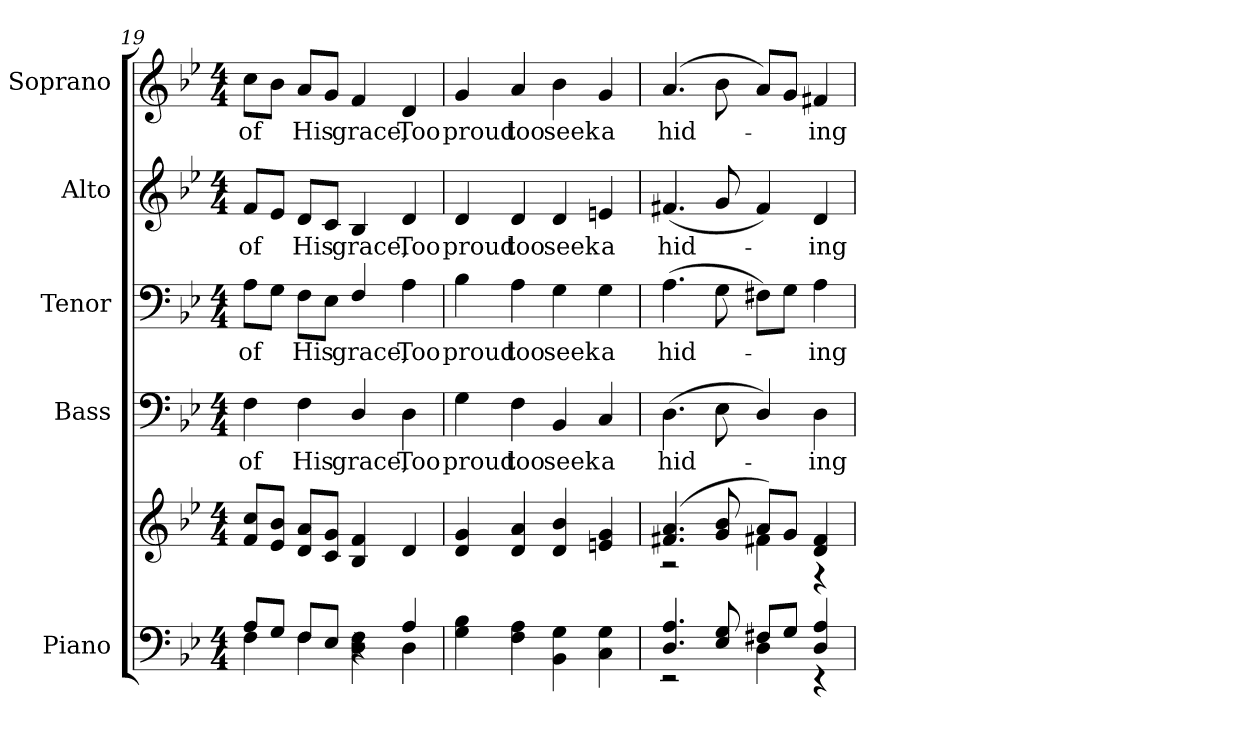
**kern	**kern	**kern	**text	**kern	**text	**kern	**text	**kern	**text
*part5	*part5	*part4	*part4	*part3	*part3	*part2	*part2	*part1	*part1
*staff6	*staff5	*staff4	*staff4	*staff3	*staff3	*staff2	*staff2	*staff1	*staff1
*I"Piano	*	*I"Bass	*	*I"Tenor	*	*I"Alto	*	*I"Soprano	*
*I'Pno.	*	*I'B.	*	*I'T.	*	*I'A.	*	*I'S.	*
*clefF4	*clefG2	*clefF4	*	*clefF4	*	*clefG2	*	*clefG2	*
*k[b-e-]	*k[b-e-]	*k[b-e-]	*	*k[b-e-]	*	*k[b-e-]	*	*k[b-e-]	*
*B-:	*B-:	*B-:	*	*B-:	*	*B-:	*	*B-:	*
*M4/4	*M4/4	*M4/4	*	*M4/4	*	*M4/4	*	*M4/4	*
=19	=19	=19	=19	=19	=19	=19	=19	=19	=19
*^	*	*	*	*	*	*	*	*	*
*	*^	*	*	*	*	*	*	*	*	*
!	!	!	!	!	!LO:LY:b:color=#000000	!	!	!	!	!	!
!	!	!	!	!	!	!	!LO:LY:b:color=#000000	!	!	!	!
!	!	!	!	!	!	!	!	!	!LO:LY:b:color=#000000	!	!
!	!	!	!	!	!	!	!	!	!	!	!LO:LY:b:color=#000000
8Ai/L	4Fi\	2ryy	8fi/ 8cciL	4Fi\	of	8Ai\L	of	8fi/L	of	8cci\L	of
8Gi/J	.	.	8e-i/ 8b-iJ	.	.	8Gi\J	.	8e-i/J	.	8b-i\J	.
!	!	!	!	!	!LO:LY:b:color=#000000	!	!	!	!	!	!
!	!	!	!	!	!	!	!LO:LY:b:color=#000000	!	!	!	!
!	!	!	!	!	!	!	!	!	!LO:LY:b:color=#000000	!	!
!	!	!	!	!	!	!	!	!	!	!	!LO:LY:b:color=#000000
8Fi/L	4Fi\	.	8di/ 8aiL	4Fi\	His	8Fi\L	His	8di/L	His	8ai/L	His
8E-i/J	.	.	8ci/ 8giJ	.	.	8E-i\J	.	8ci/J	.	8gi/J	.
!	!	!	!	!	!LO:LY:b:color=#000000	!	!	!	!	!	!
!	!	!	!	!	!	!	!LO:LY:b:color=#000000	!	!	!	!
!	!	!	!	!	!	!	!	!	!LO:LY:b:color=#000000	!	!
!	!	!	!	!	!	!	!	!	!	!	!LO:LY:b:color=#000000
4Di\ 4Fi	4r	2r	4B-i/ 4fi	4Di/	grace,	4Fi/	grace,	4B-i/	grace,	4fi/	grace,
!	!	!	!	!	!LO:LY:b:color=#000000	!	!	!	!	!	!
!	!	!	!	!	!	!	!LO:LY:b:color=#000000	!	!	!	!
!	!	!	!	!	!	!	!	!	!LO:LY:b:color=#000000	!	!
!	!	!	!	!	!	!	!	!	!	!	!LO:LY:b:color=#000000
4Ai/	4Di\	.	4di/	4Di\	Too	4Ai\	Too	4di/	Too	4di/	Too
*v	*v	*v	*	*	*	*	*	*	*	*	*
!!LO:PB:g=z
=20	=20	=20	=20	=20	=20	=20	=20	=20	=20
*^	*	*	*	*	*	*	*	*	*
!	!	!	!	!LO:LY:b:color=#000000	!	!	!	!	!	!
*v	*v	*	*	*	*	*	*	*	*	*
*^	*	*	*	*	*	*	*	*	*
!	!	!	!	!	!	!LO:LY:b:color=#000000	!	!	!	!
*v	*v	*	*	*	*	*	*	*	*	*
*^	*	*	*	*	*	*	*	*	*
!	!	!	!	!	!	!	!	!LO:LY:b:color=#000000	!	!
*v	*v	*	*	*	*	*	*	*	*	*
*^	*	*	*	*	*	*	*	*	*
!	!	!	!	!	!	!	!	!	!	!LO:LY:b:color=#000000
*v	*v	*	*	*	*	*	*	*	*	*
4Gi\ 4B-i	4di/ 4gi	4Gi\	proud	4B-i\	proud	4di/	proud	4gi/	proud
!	!	!	!LO:LY:b:color=#000000	!	!	!	!	!	!
!	!	!	!	!	!LO:LY:b:color=#000000	!	!	!	!
!	!	!	!	!	!	!	!LO:LY:b:color=#000000	!	!
!	!	!	!	!	!	!	!	!	!LO:LY:b:color=#000000
4Fi\ 4Ai	4di/ 4ai	4Fi\	too	4Ai\	too	4di/	too	4ai/	too
!	!	!	!LO:LY:b:color=#000000	!	!	!	!	!	!
!	!	!	!	!	!LO:LY:b:color=#000000	!	!	!	!
!	!	!	!	!	!	!	!LO:LY:b:color=#000000	!	!
!	!	!	!	!	!	!	!	!	!LO:LY:b:color=#000000
4BB-i\ 4Gi	4di/ 4b-i	4BB-i/	seek	4Gi\	seek	4di/	seek	4b-i\	seek
!	!	!	!LO:LY:b:color=#000000	!	!	!	!	!	!
!	!	!	!	!	!LO:LY:b:color=#000000	!	!	!	!
!	!	!	!	!	!	!	!LO:LY:b:color=#000000	!	!
!	!	!	!	!	!	!	!	!	!LO:LY:b:color=#000000
4Ci\ 4Gi	4eni/ 4gi	4Ci/	a	4Gi\	a	4eni/	a	4gi/	a
=21	=21	=21	=21	=21	=21	=21	=21	=21	=21
*^	*^	*	*	*	*	*	*	*	*
!	!	!	!	!	!LO:LY:b:color=#000000	!	!	!	!	!	!
!	!	!	!	!	!	!	!LO:LY:b:color=#000000	!	!	!	!
!	!	!	!	!	!	!	!	!	!LO:LY:b:color=#000000	!	!
!	!	!	!	!	!	!	!	!	!	!	!LO:LY:b:color=#000000
4.Di/ 4.Ai	2r	(4.f#Xi/ 4.ai	2r	(4.Di\	hid-	(4.Ai\	hid-	(4.f#Xi/	hid-	(4.ai/	hid-
8E-i/ 8Gi	.	8gi/ 8b-i	.	8E-i\	.	8Gi\	.	8gi/	.	8b-i\	.
8F#Xi/L	4Di\	8ai/L)	4f#Xi\	4Di/)	.	8F#Xi\L)	.	4f#i/)	.	8ai/L)	.
8Gi/J	.	8gi/J	.	.	.	8Gi\J	.	.	.	8gi/J	.
!	!	!	!	!	!LO:LY:b:color=#000000	!	!	!	!	!	!
!	!	!	!	!	!	!	!LO:LY:b:color=#000000	!	!	!	!
!	!	!	!	!	!	!	!	!	!LO:LY:b:color=#000000	!	!
!	!	!	!	!	!	!	!	!	!	!	!LO:LY:b:color=#000000
4Di/ 4Ai	4r	4di/ 4f#i	4r	4Di\	-ing	4Ai\	-ing	4di/	-ing	4f#Xi/	-ing
*v	*v	*	*	*	*	*	*	*	*	*	*
*	*v	*v	*	*	*	*	*	*	*	*
=	=	=	=	=	=	=	=	=	=
*-	*-	*-	*-	*-	*-	*-	*-	*-	*-
